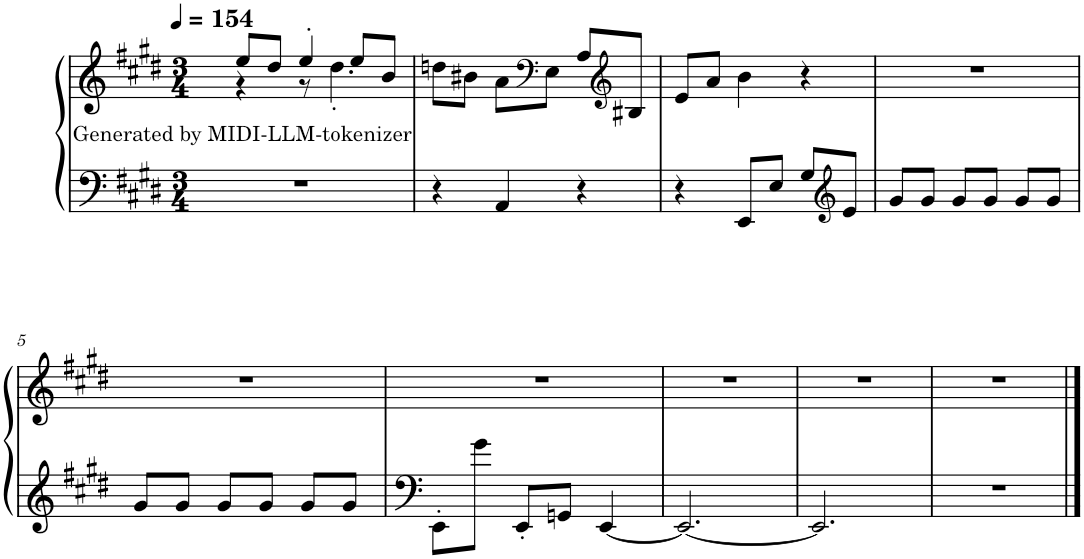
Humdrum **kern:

**kern	**kern	**text
*part1	*part1	*part1
*staff2	*staff1	*staff1
*I"Piano	*	*
*I'Pno.	*	*
*clefF4	*clefG2	*
*k[f#c#g#d#]	*k[f#c#g#d#]	*
*M3/4	*M3/4	*
*MM154	*MM154	*
=1	=1	=1
!	!	!LO:LY:b
*	*^	*
2.r	8ee/L	4r	Generated by MIDI-LLM-tokenizer
.	8dd#/J	.	.
.	4ee'/	8r	.
.	.	4.dd#'\	.
.	8ee/L	.	.
.	8b/J	.	.
*	*v	*v	*
=2	=2	=2
4r	8ddn\L	.
.	8b#X\J	.
4AA/	8a\L	.
*	*clefF4	*
.	8E\J	.
4r	8A/L	.
*	*clefG2	*
.	8B#X/J	.
=3	=3	=3
4r	8e/L	.
.	8a/J	.
8EE/L	4b\	.
8E/J	.	.
8G#/L	4r	.
*clefG2	*	*
8e/J	.	.
=4	=4	=4
8g#/L	2.r	.
8g#/J	.	.
8g#/L	.	.
8g#/J	.	.
8g#/L	.	.
8g#/J	.	.
!!LO:LB:g=z
=5	=5	=5
8g#/L	2.r	.
8g#/J	.	.
8g#/L	.	.
8g#/J	.	.
8g#/L	.	.
8g#/J	.	.
=6	=6	=6
8EE'\L	2.r	.
8g#\J	.	.
8EE'/L	.	.
8GGn/J	.	.
[4EE/	.	.
=7	=7	=7
2.EE/_	2.r	.
=8	=8	=8
2.EE/]	2.r	.
=9	=9	=9
2.r	2.r	.
==	==	==
*-	*-	*-
